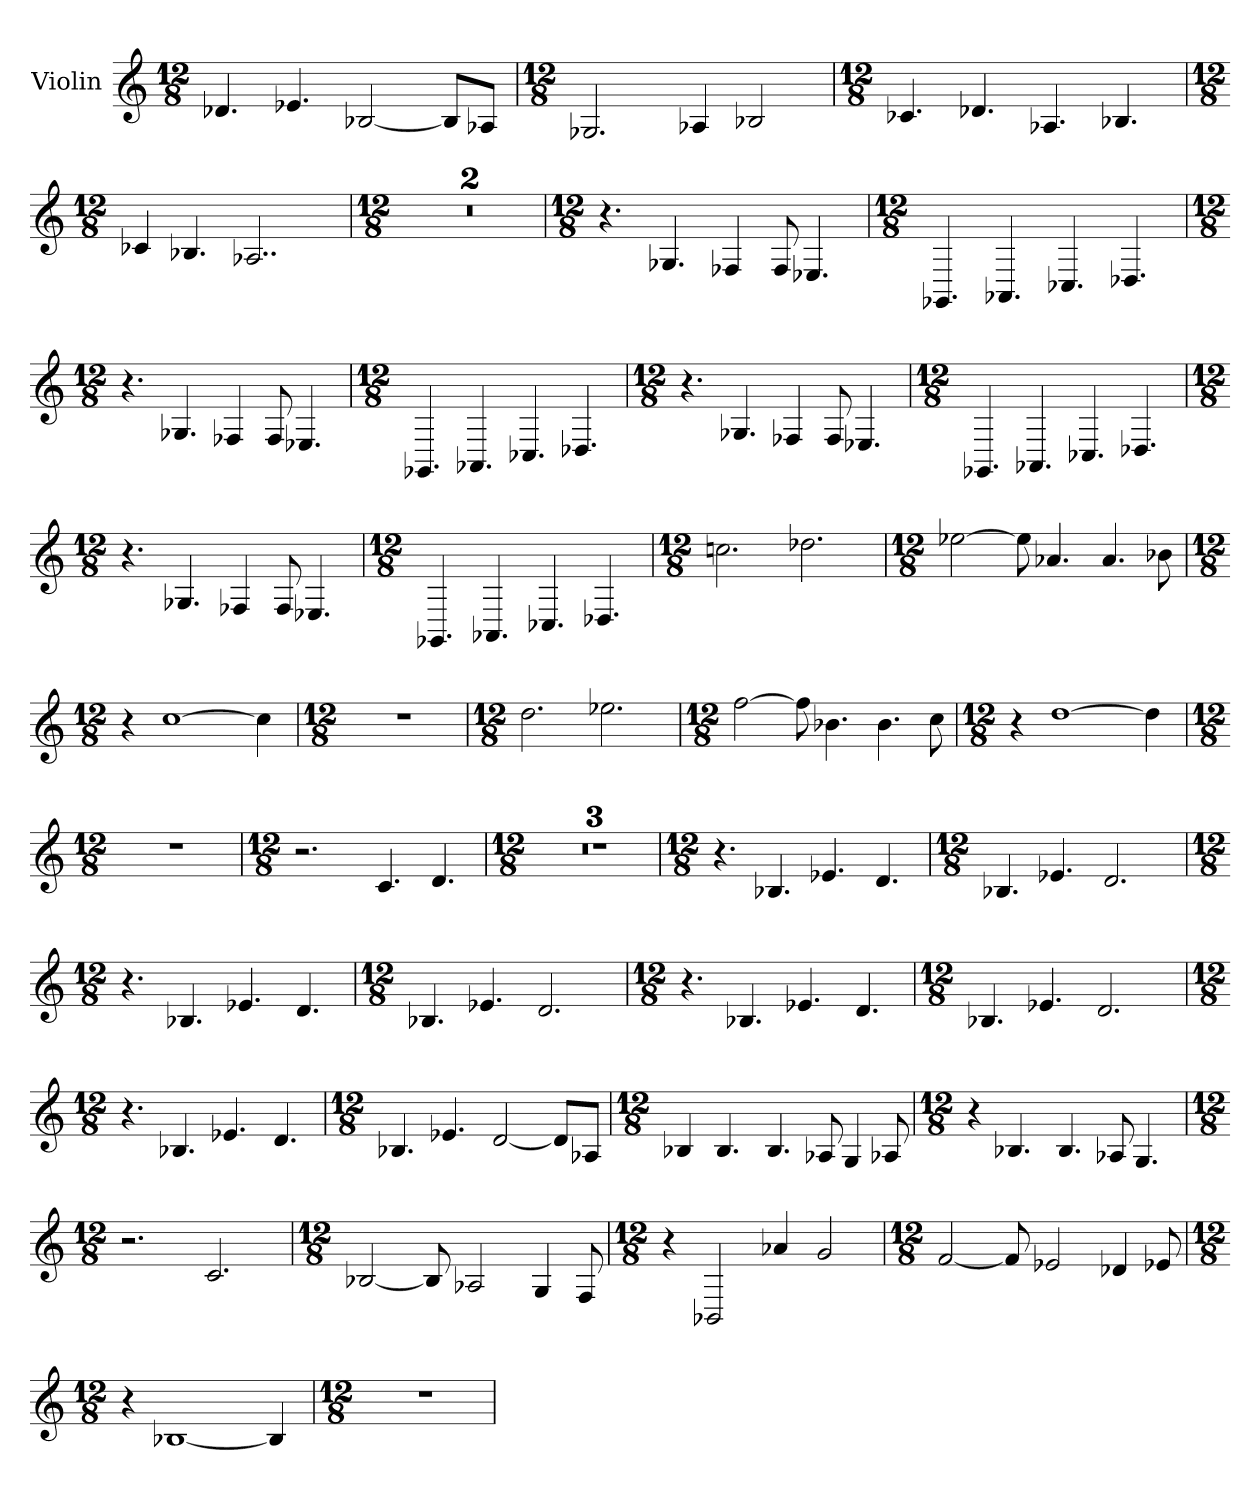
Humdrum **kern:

**kern
*part1
*staff1
*I"Violin
*I'Vln
*M12/8
=
4.d-X
4.e-X
[2B-X
8B-L]
8A-XJ
=
*M12/8
2.G-X
4A-X
2B-X
=
*M12/8
4.c-X
4.d-X
4.A-X
4.B-X
=
*M12/8
4c-X
4.B-X
2..A-X
=
*M12/8
1.r
=
1.r
=
*M12/8
4.r
4.G-X
4F-X
8F-
4.E-X
=
*M12/8
4.GG-X
4.AA-X
4.C-X
4.D-X
=
*M12/8
4.r
4.G-X
4F-X
8F-
4.E-X
=
*M12/8
4.GG-X
4.AA-X
4.C-X
4.D-X
=
*M12/8
4.r
4.G-X
4F-X
8F-
4.E-X
=
*M12/8
4.GG-X
4.AA-X
4.C-X
4.D-X
=
*M12/8
4.r
4.G-X
4F-X
8F-
4.E-X
=
*M12/8
4.GG-X
4.AA-X
4.C-X
4.D-X
=
*M12/8
2.ccn
2.dd-X
=
*M12/8
[2ee-X
8ee-]
4.a-X
4.a-
8b-X
=
*M12/8
4r
[1cc
4cc]
=
*M12/8
1.r
=
*M12/8
2.dd
2.ee-X
=
*M12/8
[2ff
8ff]
4.b-X
4.b-
8cc
=
*M12/8
4r
[1dd
4dd]
=
*M12/8
1.r
=
*M12/8
2.r
4.c
4.d
=
*M12/8
1.r
=
*M12/8
1.r
=
*M12/8
1.r
=
*M12/8
4.r
4.B-X
4.e-X
4.d
=
*M12/8
4.B-X
4.e-X
2.d
=
*M12/8
4.r
4.B-X
4.e-X
4.d
=
*M12/8
4.B-X
4.e-X
2.d
=
*M12/8
4.r
4.B-X
4.e-X
4.d
=
*M12/8
4.B-X
4.e-X
2.d
=
*M12/8
4.r
4.B-X
4.e-X
4.d
=
*M12/8
4.B-X
4.e-X
[2d
8dL]
8A-XJ
=
*M12/8
4B-X
4.B-
4.B-
8A-X
4G
8A-X
=
*M12/8
4r
4.B-X
4.B-
8A-X
4.G
=
*M12/8
2.r
2.c
=
*M12/8
[2B-X
8B-]
2A-X
4G
8F
=
*M12/8
4r
2BB-X
4a-X
2g
=
*M12/8
[2f
8f]
2e-X
4d-X
8e-X
=
*M12/8
4r
[1B-X
4B-]
=
*M12/8
1.r
=
*-
